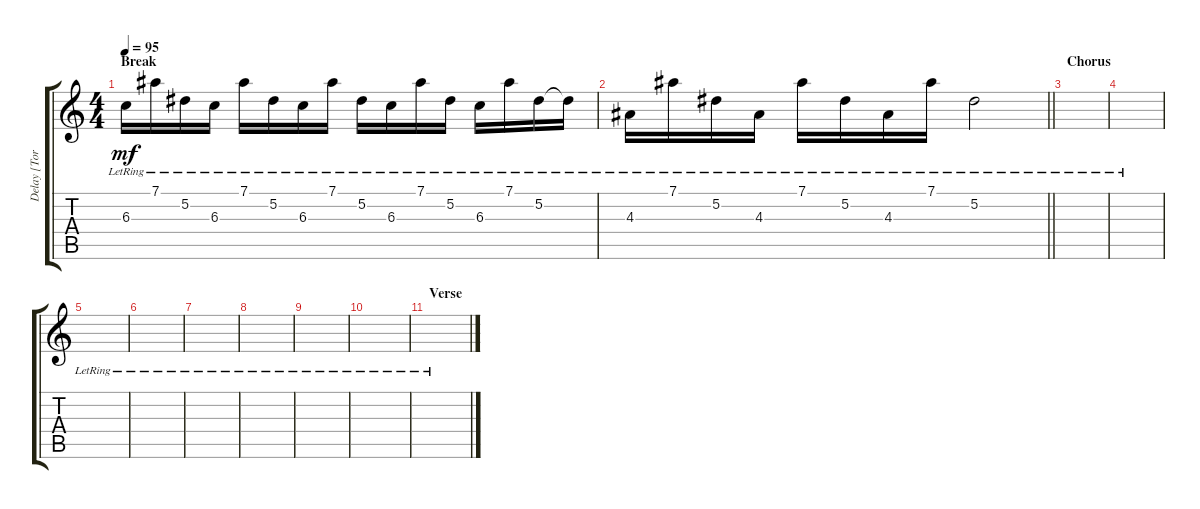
\track ("Delay [Toru]" "Delay [Tor") {instrument acousticguitarsteel}
\staff {score tabs}
\tuning (Eb4 Bb3 Gb3 Db3 Ab2 Db2) {hide}
\ts (4 4)
\section ("" "Break")
\tempo 95
\clef g2
\ks c
6.3{lr}.16{dy mf} 7.1{lr}.16 5.2{lr}.16 6.3{lr}.16 7.1{lr}.16 5.2{lr}.16 6.3{lr}.16 7.1{lr}.16 5.2{lr}.16 6.3{lr}.16 7.1{lr}.16 5.2{lr}.16 6.3{lr}.16 7.1{lr}.16 5.2{lr}.16 5.2{lr t}.16 |
\barLineRight lightlight
4.3{lr}.16 7.1{lr}.16 5.2{lr}.16 4.3{lr}.16 7.1{lr}.16 5.2{lr}.16 4.3{lr}.16 7.1{lr}.16 5.2{lr}.2 |
\section ("" "Chorus")
|
|
|
|
|
|
|
|
\section ("" "Verse")
